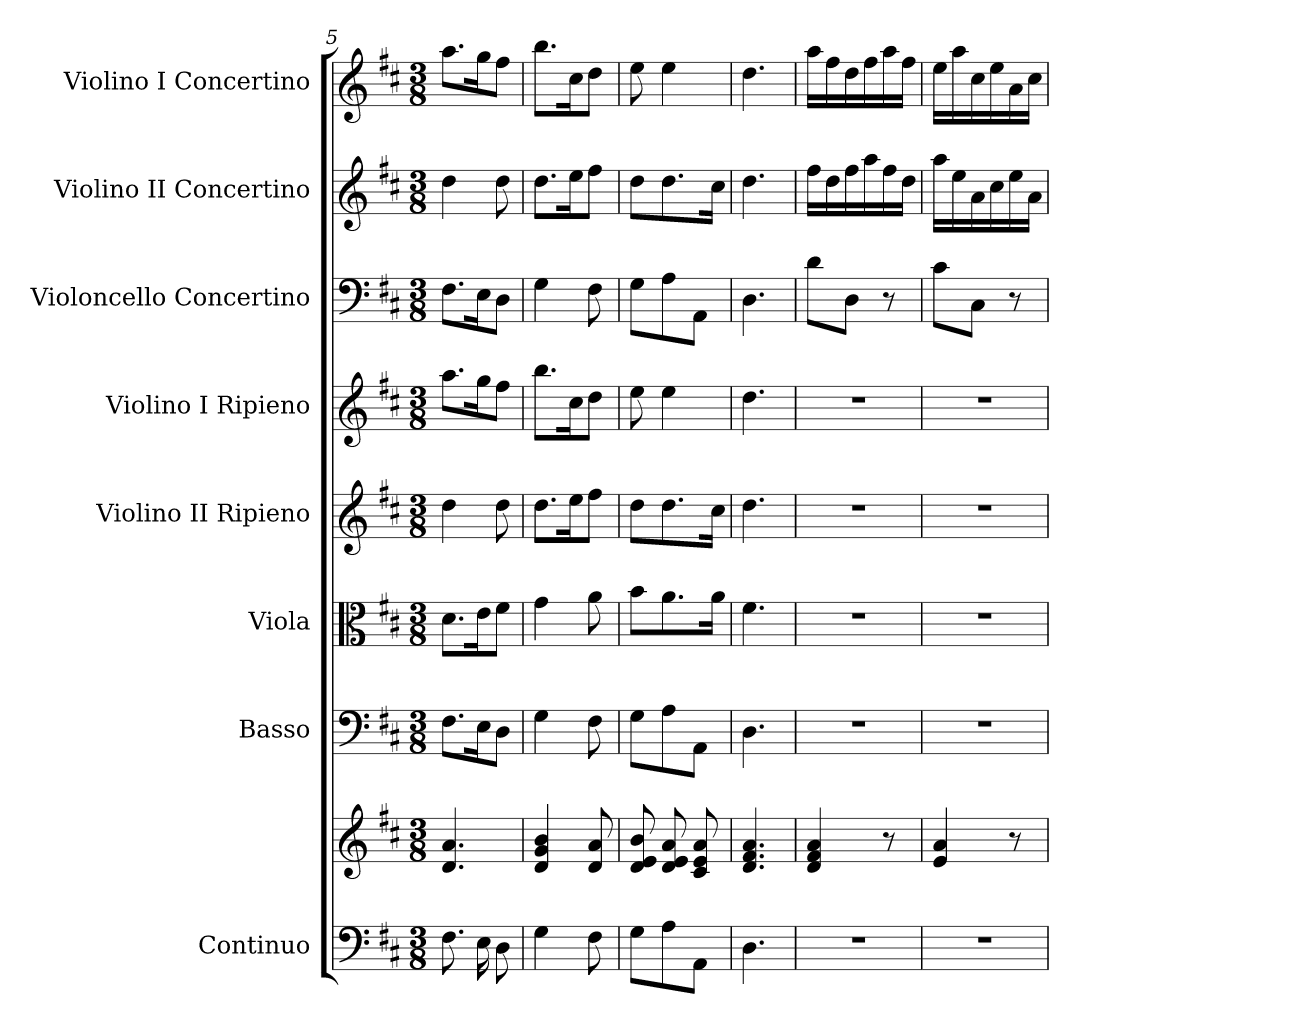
**kern	**kern	**kern	**kern	**kern	**kern	**kern	**kern	**kern
*part8	*part8	*part7	*part6	*part5	*part4	*part3	*part2	*part1
*staff9	*staff8	*staff7	*staff6	*staff5	*staff4	*staff3	*staff2	*staff1
*I"Continuo	*	*I"Basso	*I"Viola	*I"Violino II Ripieno	*I"Violino I Ripieno	*I"Violoncello Concertino	*I"Violino II Concertino	*I"Violino I Concertino
*	*	*	*	*	*	*I'Vc	*I'Vln	*I'Vln
*clefF4	*clefG2	*clefF4	*clefC3	*clefG2	*clefG2	*clefF4	*clefG2	*clefG2
*k[f#c#]	*k[f#c#]	*k[f#c#]	*k[f#c#]	*k[f#c#]	*k[f#c#]	*k[f#c#]	*k[f#c#]	*k[f#c#]
*M3/8	*M3/8	*M3/8	*M3/8	*M3/8	*M3/8	*M3/8	*M3/8	*M3/8
=5	=5	=5	=5	=5	=5	=5	=5	=5
8.F#\	4.d/ 4.a/	8.F#\L	8.d\L	4dd\	8.aa\L	8.F#\L	4dd\	8.aa\L
16E\	.	16E\K	16e\K	.	16gg\K	16E\K	.	16gg\K
8D\	.	8D\J	8f#\J	8dd\	8ff#\J	8D\J	8dd\	8ff#\J
=6	=6	=6	=6	=6	=6	=6	=6	=6
4G\	4d/ 4g/ 4b/	4G\	4g\	8.dd\L	8.bb\L	4G\	8.dd\L	8.bb\L
.	.	.	.	16ee\K	16cc#\K	.	16ee\K	16cc#\K
8F#\	8d/ 8a/	8F#\	8a\	8ff#\J	8dd\J	8F#\	8ff#\J	8dd\J
=7	=7	=7	=7	=7	=7	=7	=7	=7
8G\L	8d/ 8e/ 8b/	8G\L	8b\L	8dd\L	8ee\	8G\L	8dd\L	8ee\
8A\	8d/ 8e/ 8a/	8A\	8.a\	8.dd\	4ee\	8A\	8.dd\	4ee\
8AA/J	8c#/ 8e/ 8a/	8AA\J	.	.	.	8AA\J	.	.
.	.	.	16a\Jk	16cc#\Jk	.	.	16cc#\Jk	.
=8	=8	=8	=8	=8	=8	=8	=8	=8
4.D\	4.d/ 4.f#/ 4.a/	4.D\	4.f#\	4.dd\	4.dd\	4.D\	4.dd\	4.dd\
=9	=9	=9	=9	=9	=9	=9	=9	=9
4.r	4d/ 4f#/ 4a/	4.r	4.r	4.r	4.r	8d\L	16ff#\LL	16aa\LL
.	.	.	.	.	.	.	16dd\	16ff#\
.	.	.	.	.	.	8D\J	16ff#\	16dd\
.	.	.	.	.	.	.	16aa\	16ff#\
.	8r	.	.	.	.	8r	16ff#\	16aa\
.	.	.	.	.	.	.	16dd\JJ	16ff#\JJ
=10	=10	=10	=10	=10	=10	=10	=10	=10
4.r	4e/ 4a/	4.r	4.r	4.r	4.r	8c#\L	16aa\LL	16ee\LL
.	.	.	.	.	.	.	16ee\	16aa\
.	.	.	.	.	.	8C#\J	16a\	16cc#\
.	.	.	.	.	.	.	16cc#\	16ee\
.	8r	.	.	.	.	8r	16ee\	16a\
.	.	.	.	.	.	.	16a\JJ	16cc#\JJ
=	=	=	=	=	=	=	=	=
*-	*-	*-	*-	*-	*-	*-	*-	*-
